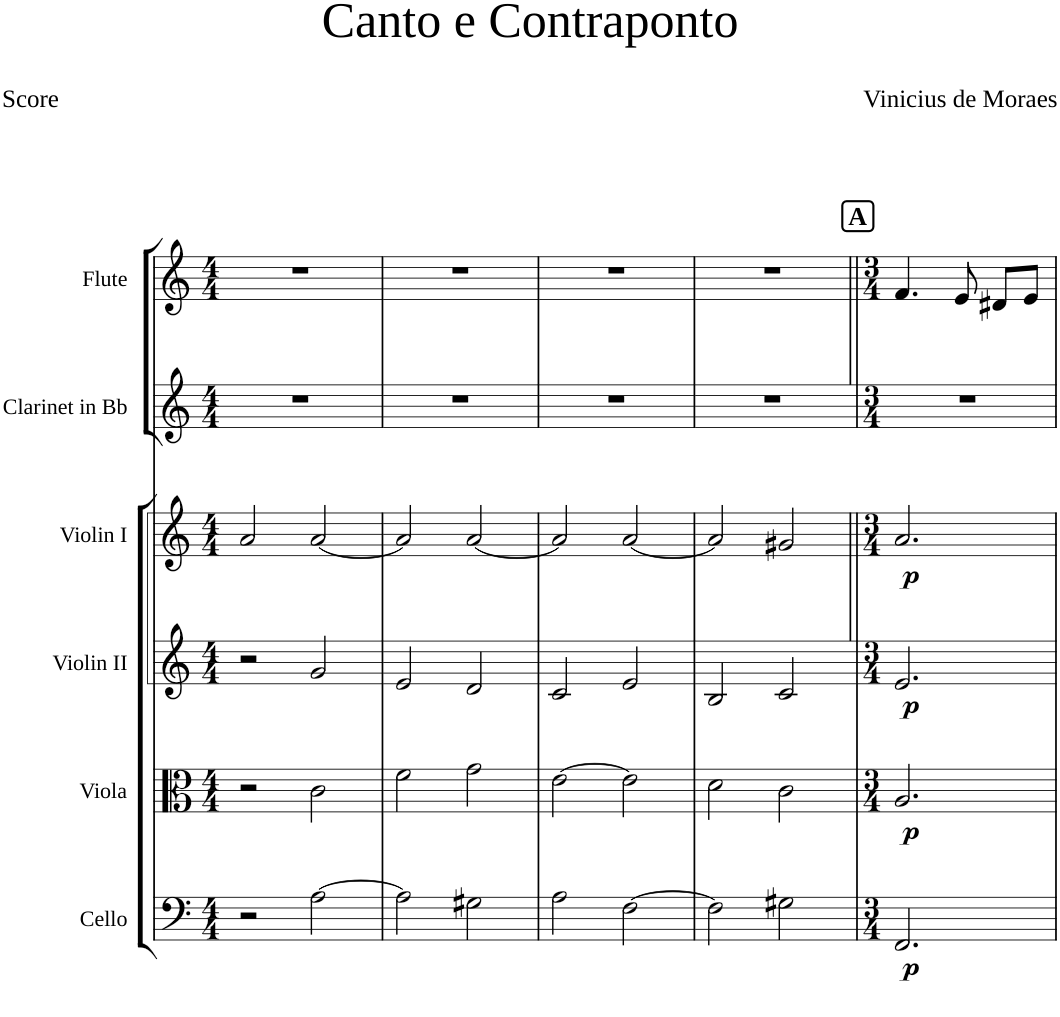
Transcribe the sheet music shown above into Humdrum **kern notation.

**kern	**dynam	**kern	**dynam	**kern	**dynam	**kern	**dynam	**kern	**kern
*part6	*part6	*part5	*part5	*part4	*part4	*part3	*part3	*part2	*part1
*staff6	*staff6	*staff5	*staff5	*staff4	*staff4	*staff3	*staff3	*staff2	*staff1
*I"Cello	*	*I"Viola	*	*I"Violin II	*	*I"Violin I	*	*I"Clarinet in Bb	*I"Flute
*	*	*I'Vla.	*	*I'Vln. II	*	*I'Vln. I	*	*	*I'Fl.
*clefF4	*	*clefC3	*	*clefG2	*	*clefG2	*	*clefG2	*clefG2
*	*	*	*	*	*	*	*	*ITrd1c2	*
*k[]	*	*k[]	*	*k[]	*	*k[]	*	*k[]	*k[]
*M4/4	*	*M4/4	*	*M4/4	*	*M4/4	*	*M4/4	*M4/4
=1	=1	=1	=1	=1	=1	=1	=1	=1	=1
2r	.	2r	.	2r	.	2a/	.	1r	1r
[2A\	.	2c\	.	2g/	.	[2a/	.	.	.
=2	=2	=2	=2	=2	=2	=2	=2	=2	=2
2A\]	.	2f\	.	2e/	.	2a/]	.	1r	1r
2G#X\	.	2g\	.	2d/	.	[2a/	.	.	.
=3	=3	=3	=3	=3	=3	=3	=3	=3	=3
2A\	.	[2e\	.	2c/	.	2a/]	.	1r	1r
[2F\	.	2e\]	.	2e/	.	[2a/	.	.	.
=4	=4	=4	=4	=4	=4	=4	=4	=4	=4
2F\]	.	2d\	.	2B/	.	2a/]	.	1r	1r
2G#X\	.	2c\	.	2c/	.	2g#X/	.	.	.
!!LO:REH:place=s1:a:B:cj:fs=12:t=A
=5||	=5||	=5||	=5||	=5||	=5||	=5||	=5||	=5||	=5||
*M3/4	*	*M3/4	*	*M3/4	*	*M3/4	*	*M3/4	*M3/4
!	!LO:DY:b	!	!LO:DY:b	!	!LO:DY:b	!	!LO:DY:b	!	!
2.FF/	p	2.A/	p	2.e/	p	2.a/	p	2.r	4.f/
.	.	.	.	.	.	.	.	.	8e/
.	.	.	.	.	.	.	.	.	8d#X/L
.	.	.	.	.	.	.	.	.	8e/J
=	=	=	=	=	=	=	=	=	=
*-	*-	*-	*-	*-	*-	*-	*-	*-	*-
